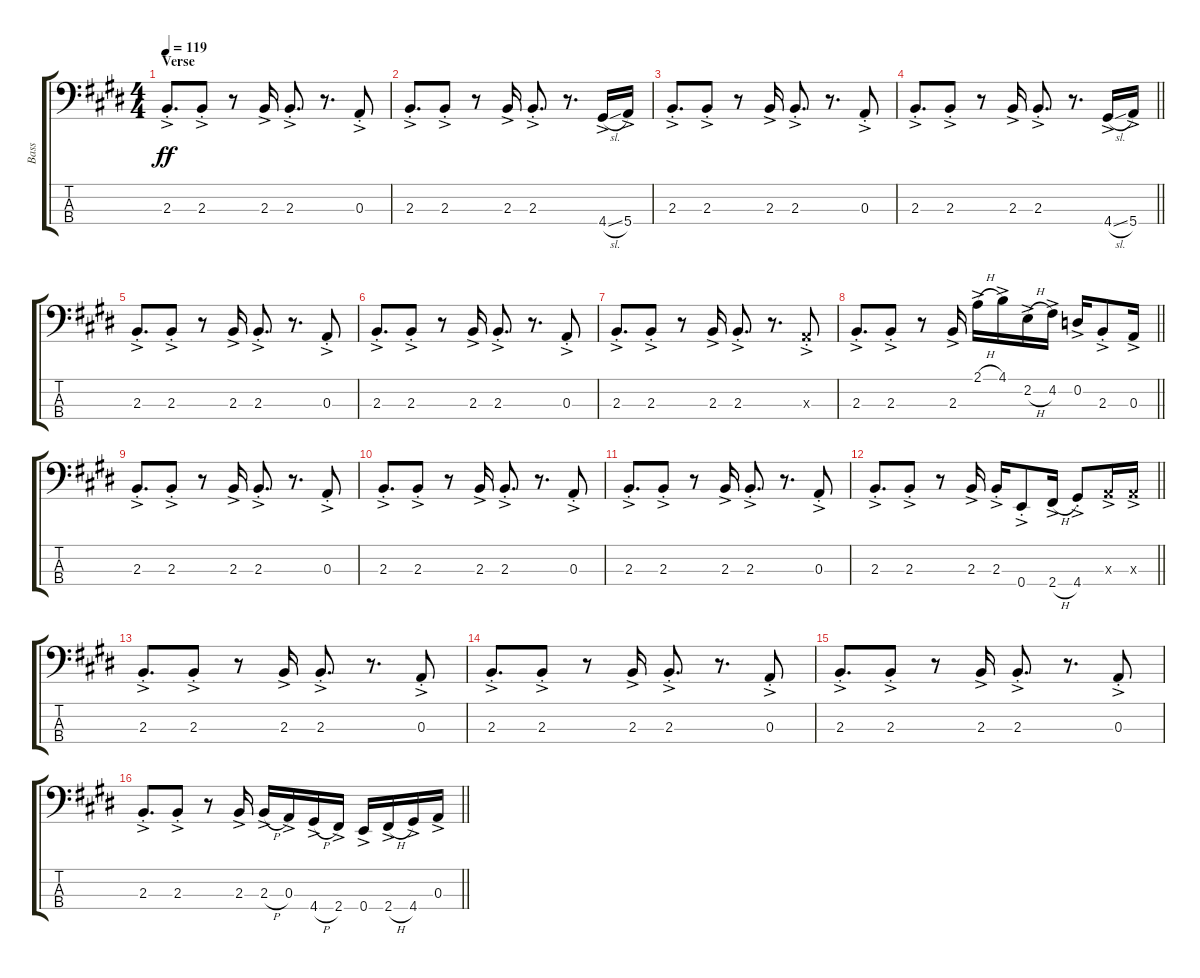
\track ("Bass" "Bass") {instrument electricbassfinger}
\staff {score tabs}
\tuning (G2 D2 A1 E1) {hide}
\ts (4 4)
\section ("" "Verse")
\tempo 119
\clef f4
\ks e
2.3{ac st}.8{d dy ff} 2.3{ac st}.8 r.8 2.3{ac}.16 2.3{ac st}.8{d} r.8{d} 0.3{ac st}.8 |
2.3{ac st}.8{d} 2.3{ac st}.8 r.8 2.3{ac}.16 2.3{ac st}.8{d} r.8{d} 4.4{sl ac}.16 5.4{ac}.16 |
2.3{ac st}.8{d} 2.3{ac st}.8 r.8 2.3{ac}.16 2.3{ac st}.8{d} r.8{d} 0.3{ac st}.8 |
\barLineRight lightlight
2.3{ac st}.8{d} 2.3{ac st}.8 r.8 2.3{ac}.16 2.3{ac st}.8{d} r.8{d} 4.4{sl ac}.16 5.4{ac}.16 |
2.3{ac st}.8{d} 2.3{ac st}.8 r.8 2.3{ac}.16 2.3{ac st}.8{d} r.8{d} 0.3{ac st}.8 |
2.3{ac st}.8{d} 2.3{ac st}.8 r.8 2.3{ac}.16 2.3{ac st}.8{d} r.8{d} 0.3{ac st}.8 |
2.3{ac st}.8{d} 2.3{ac st}.8 r.8 2.3{ac}.16 2.3{ac st}.8{d} r.8{d} 0.3{ac st x}.8 |
\barLineRight lightlight
2.3{ac st}.8{d} 2.3{ac st}.8 r.8 2.3{ac}.16 2.1{h ac}.16 4.1{ac}.16 2.2{h ac}.16 4.2{ac}.16 0.2{ac}.16 2.3{ac st}.8 0.3{ac}.16 |
2.3{ac st}.8{d} 2.3{ac st}.8 r.8 2.3{ac}.16 2.3{ac st}.8{d} r.8{d} 0.3{ac st}.8 |
2.3{ac st}.8{d} 2.3{ac st}.8 r.8 2.3{ac}.16 2.3{ac st}.8{d} r.8{d} 0.3{ac st}.8 |
2.3{ac st}.8{d} 2.3{ac st}.8 r.8 2.3{ac}.16 2.3{ac st}.8{d} r.8{d} 0.3{ac st}.8 |
\barLineRight lightlight
2.3{ac st}.8{d} 2.3{ac st}.8 r.8 2.3{ac}.16 2.3{ac st}.16 0.4{ac st}.8 2.4{h ac}.16 4.4{ac st}.8 0.3{ac x}.16 0.3{ac x}.16 |
2.3{ac st}.8{d} 2.3{ac st}.8 r.8 2.3{ac}.16 2.3{ac st}.8{d} r.8{d} 0.3{ac st}.8 |
2.3{ac st}.8{d} 2.3{ac st}.8 r.8 2.3{ac}.16 2.3{ac st}.8{d} r.8{d} 0.3{ac st}.8 |
2.3{ac st}.8{d} 2.3{ac st}.8 r.8 2.3{ac}.16 2.3{ac st}.8{d} r.8{d} 0.3{ac st}.8 |
\barLineRight lightlight
2.3{ac st}.8{d} 2.3{ac st}.8 r.8 2.3{ac}.16 2.3{h ac}.16 0.3{ac}.16 4.4{h ac}.16 2.4{ac}.16 0.4{ac}.16 2.4{h ac}.16 4.4{ac}.16 0.3{ac}.16
